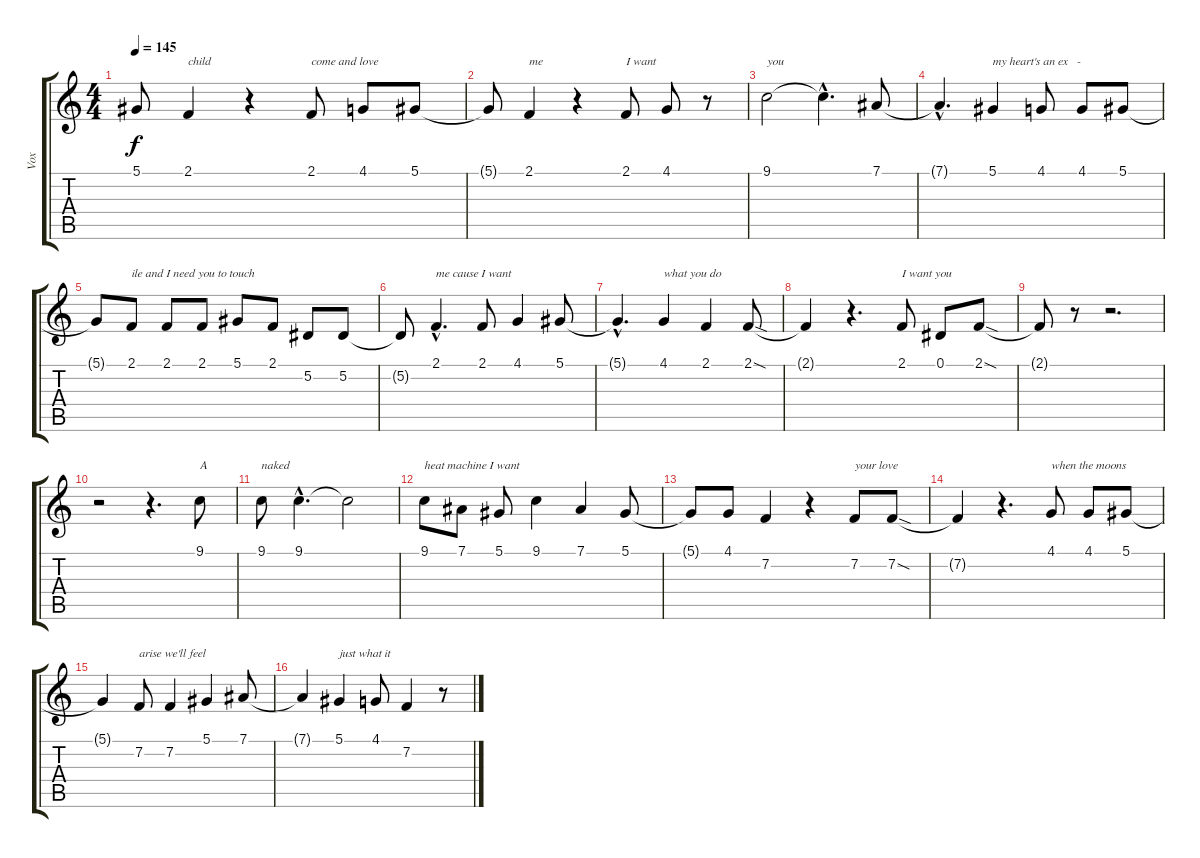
\track ("Vox" "Vox") {instrument cello}
\staff {score tabs}
\tuning (Eb4 Bb3 Gb3 Db3 Ab2 Eb2) {hide}
\ts (4 4)
\tempo 145
\clef g2
\ks c
5.1{t}.8{dy f} 2.1.4{txt "child"} r.4 2.1.8{txt "come and love"} 4.1.8 5.1.8 |
5.1{t}.8 2.1.4{txt "me"} r.4 2.1.8{txt "I want"} 4.1.8 r.8 |
9.1.2{txt "you"} 9.1{hac t}.4{d} 7.1.8 |
7.1{hac t}.4{d} 5.1.4{txt "my heart's an ex   -"} 4.1.8 4.1.8 5.1.8 |
5.1{t}.8 2.1.8{txt "ile and I need you to touch"} 2.1.8 2.1.8 5.1.8 2.1.8 5.2.8 5.2.8 |
5.2{t}.8 2.1{hac}.4{d txt "me cause I want"} 2.1.8 4.1.4 5.1.8 |
5.1{hac t}.4{d} 4.1.4{txt "what you do"} 2.1.4 2.1{sod}.8 |
2.1{t}.4 r.4{d} 2.1.8{txt "I want you"} 0.1.8 2.1{sod}.8 |
2.1{t}.8 r.8 r.2{d} |
r.2 r.4{d} 9.1.8{txt "A"} |
9.1.8{txt "naked"} 9.1{hac}.4{d} 9.1{t}.2 |
9.1.8{txt "heat machine I want"} 7.1.8 5.1.8 9.1.4 7.1.4 5.1.8 |
5.1{t}.8 4.1.8 7.2.4 r.4 7.2.8{txt "your love"} 7.2{sod}.8 |
7.2{t}.4 r.4{d} 4.1.8{txt "when the moons"} 4.1.8 5.1.8 |
5.1{t}.4 7.2.8{txt "arise we'll feel"} 7.2.4 5.1.4 7.1.8 |
7.1{t}.4 5.1.4{txt "just what it"} 4.1.8 7.2.4 r.8
